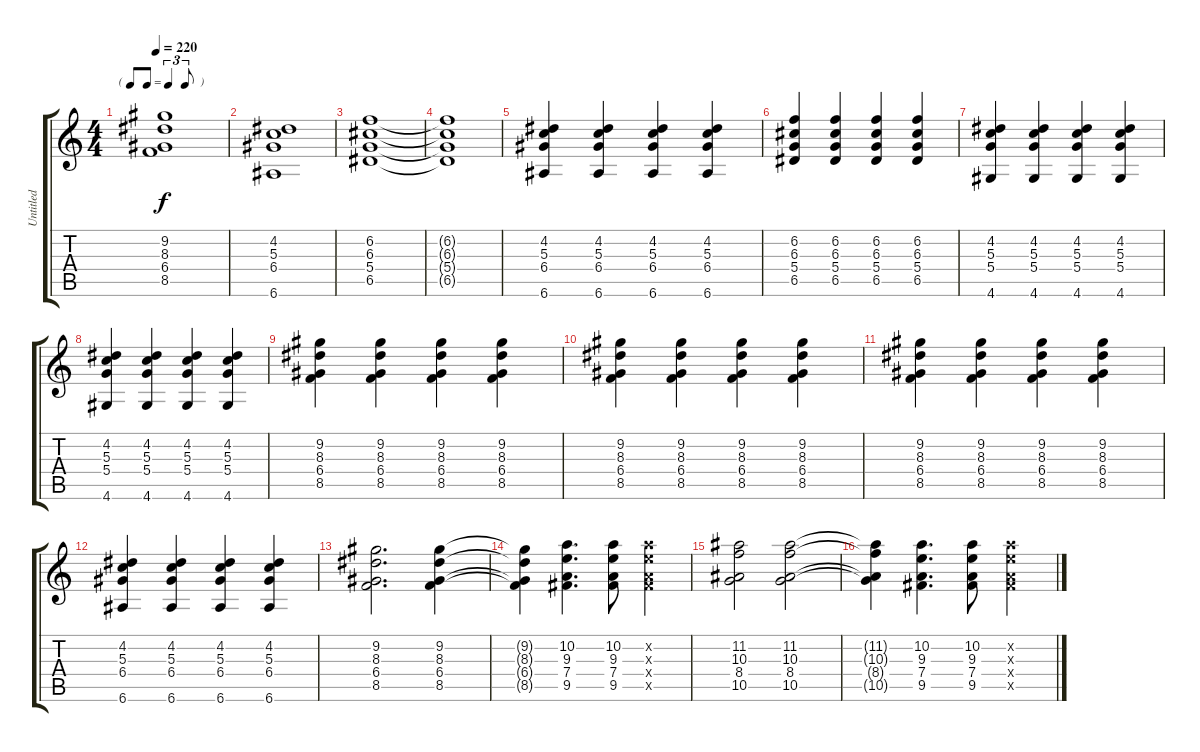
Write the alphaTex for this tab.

\track ("Untitled" "Untitled") {instrument acousticguitarnylon}
\staff {score tabs}
\tuning (E4 B3 G3 D3 A2 E2) {hide}
\ts (4 4)
\tf triplet8th
\tempo 220
\clef g2
\ks c
(9.2 8.3 6.4 8.5).1{dy f} |
(4.2 5.3 6.4 6.6).1 |
(6.2 6.3 5.4 6.5).1 |
(6.2{t} 6.3{t} 5.4{t} 6.5{t}).1 |
(4.2 5.3 6.4 6.6).4 (4.2 5.3 6.4 6.6).4 (4.2 5.3 6.4 6.6).4 (4.2 5.3 6.4 6.6).4 |
(6.2 6.3 5.4 6.5).4 (6.2 6.3 5.4 6.5).4 (6.2 6.3 5.4 6.5).4 (6.2 6.3 5.4 6.5).4 |
(4.2 5.3 5.4 4.6).4 (4.2 5.3 5.4 4.6).4 (4.2 5.3 5.4 4.6).4 (4.2 5.3 5.4 4.6).4 |
(4.2 5.3 5.4 4.6).4 (4.2 5.3 5.4 4.6).4 (4.2 5.3 5.4 4.6).4 (4.2 5.3 5.4 4.6).4 |
(9.2 8.3 6.4 8.5).4 (9.2 8.3 6.4 8.5).4 (9.2 8.3 6.4 8.5).4 (9.2 8.3 6.4 8.5).4 |
(9.2 8.3 6.4 8.5).4 (9.2 8.3 6.4 8.5).4 (9.2 8.3 6.4 8.5).4 (9.2 8.3 6.4 8.5).4 |
(9.2 8.3 6.4 8.5).4 (9.2 8.3 6.4 8.5).4 (9.2 8.3 6.4 8.5).4 (9.2 8.3 6.4 8.5).4 |
(4.2 5.3 6.4 6.6).4 (4.2 5.3 6.4 6.6).4 (4.2 5.3 6.4 6.6).4 (4.2 5.3 6.4 6.6).4 |
(9.2 8.3 6.4 8.5).2{d} (9.2 8.3 6.4 8.5).4 |
(9.2{t} 8.3{t} 6.4{t} 8.5{t}).4 (10.2 9.3 7.4 9.5).4{d} (10.2 9.3 7.4 9.5).8 (10.2{x} 9.3{x} 7.4{x} 9.5{x}).4 |
(11.2 10.3 8.4 10.5).2 (11.2 10.3 8.4 10.5).2 |
(11.2{t} 10.3{t} 8.4{t} 10.5{t}).4 (10.2 9.3 7.4 9.5).4{d} (10.2 9.3 7.4 9.5).8 (10.2{x} 9.3{x} 7.4{x} 9.5{x}).4
